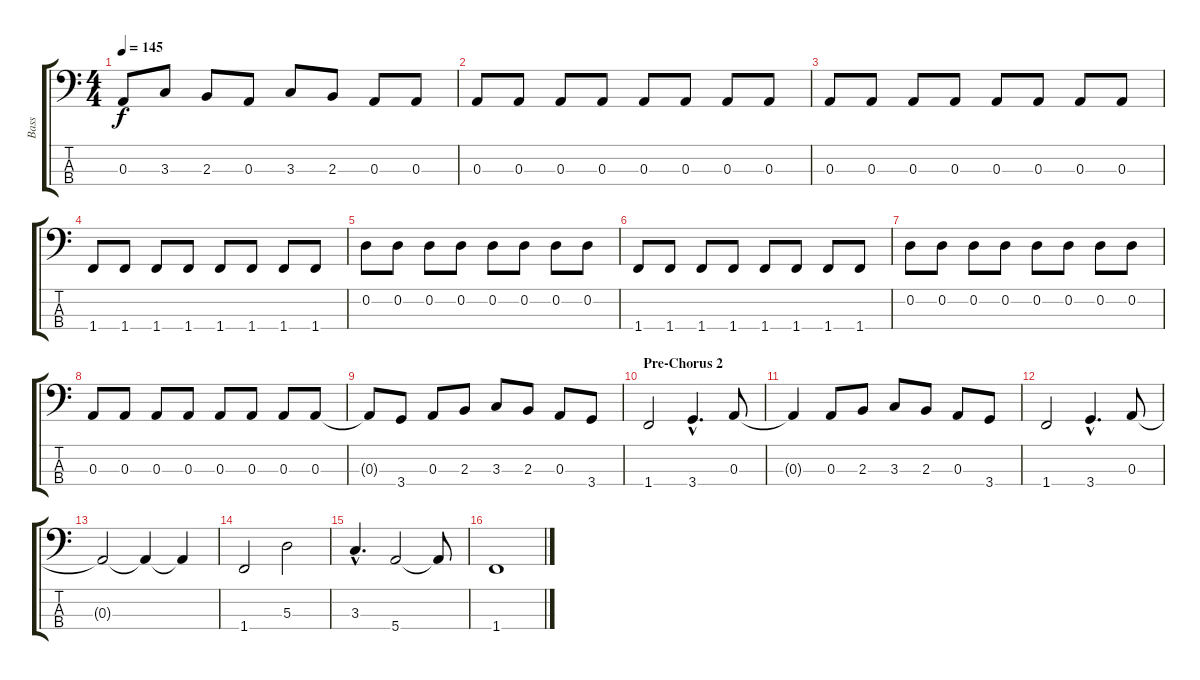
\track ("Bass" "Bass") {instrument electricbassfinger}
\staff {score tabs}
\tuning (G2 D2 A1 E1) {hide}
\ts (4 4)
\tempo 145
\clef f4
\ks c
0.3.8{dy f balance 6} 3.3.8 2.3.8 0.3.8 3.3.8 2.3.8 0.3.8 0.3.8 |
0.3.8{balance 7} 0.3.8 0.3.8 0.3.8 0.3.8 0.3.8 0.3.8 0.3.8 |
0.3.8 0.3.8 0.3.8 0.3.8 0.3.8 0.3.8 0.3.8 0.3.8 |
1.4.8 1.4.8 1.4.8 1.4.8 1.4.8 1.4.8 1.4.8 1.4.8 |
0.2.8 0.2.8 0.2.8 0.2.8 0.2.8 0.2.8 0.2.8 0.2.8 |
1.4.8 1.4.8 1.4.8 1.4.8 1.4.8 1.4.8 1.4.8 1.4.8 |
0.2.8 0.2.8 0.2.8 0.2.8 0.2.8 0.2.8 0.2.8 0.2.8 |
0.3.8 0.3.8 0.3.8 0.3.8 0.3.8 0.3.8 0.3.8 0.3.8 |
0.3{t}.8 3.4.8 0.3.8 2.3.8 3.3.8 2.3.8 0.3.8 3.4.8 |
\section ("" "Pre-Chorus 2")
1.4.2 3.4{hac}.4{d} 0.3.8 |
0.3{t}.4 0.3.8 2.3.8 3.3.8 2.3.8 0.3.8 3.4.8 |
1.4.2 3.4{hac}.4{d} 0.3.8 |
0.3{t}.2 0.3{t}.4 0.3{t}.4 |
1.4.2 5.3.2 |
3.3{hac}.4{d} 5.4.2 5.4{t}.8 |
1.4.1
